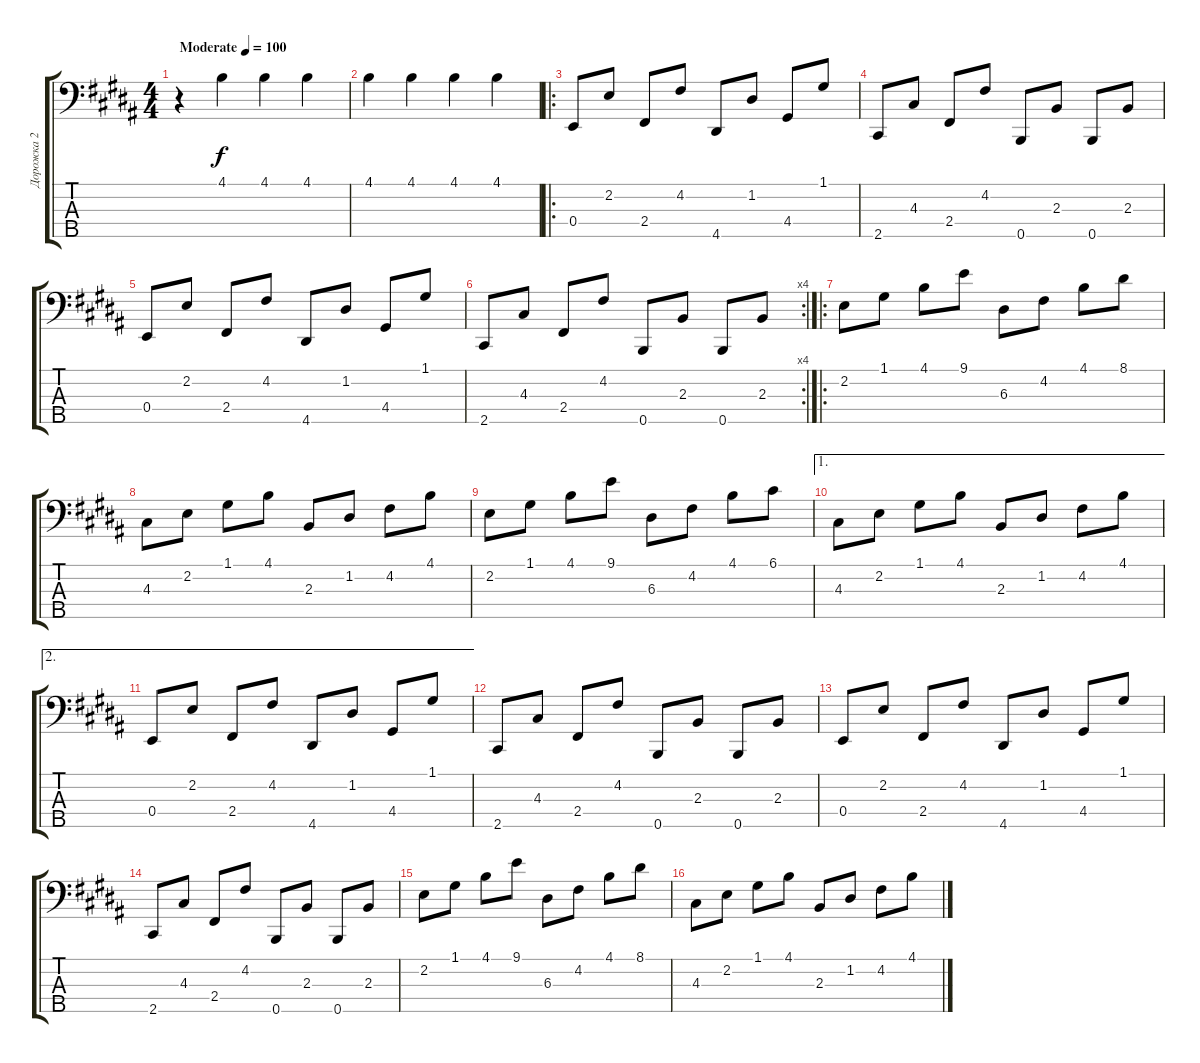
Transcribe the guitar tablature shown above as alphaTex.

\track ("Дорожка 2" "Дорожка 2") {instrument electricbassfinger bank 48}
\staff {score tabs}
\tuning (G2 D2 A1 E1 B0) {hide}
\ts (4 4)
\tempo (100 "Moderate")
\clef f4
\ks b
r.4{dy f instrument electricbassfinger} 4.1.4 4.1.4 4.1.4 |
4.1.4 4.1.4 4.1.4 4.1.4 |
\ro
0.4.8 2.2.8 2.4.8 4.2.8 4.5.8 1.2.8 4.4.8 1.1.8 |
2.5.8 4.3.8 2.4.8 4.2.8 0.5.8 2.3.8 0.5.8 2.3.8 |
0.4.8 2.2.8 2.4.8 4.2.8 4.5.8 1.2.8 4.4.8 1.1.8 |
\rc 4
2.5.8 4.3.8 2.4.8 4.2.8 0.5.8 2.3.8 0.5.8 2.3.8 |
\ro
2.2.8 1.1.8 4.1.8 9.1.8 6.3.8 4.2.8 4.1.8 8.1.8 |
4.3.8 2.2.8 1.1.8 4.1.8 2.3.8 1.2.8 4.2.8 4.1.8 |
2.2.8 1.1.8 4.1.8 9.1.8 6.3.8 4.2.8 4.1.8 6.1.8 |
\ae 1
4.3.8 2.2.8 1.1.8 4.1.8 2.3.8 1.2.8 4.2.8 4.1.8 |
\ae 2
0.4.8 2.2.8 2.4.8 4.2.8 4.5.8 1.2.8 4.4.8 1.1.8 |
2.5.8 4.3.8 2.4.8 4.2.8 0.5.8 2.3.8 0.5.8 2.3.8 |
0.4.8 2.2.8 2.4.8 4.2.8 4.5.8 1.2.8 4.4.8 1.1.8 |
2.5.8 4.3.8 2.4.8 4.2.8 0.5.8 2.3.8 0.5.8 2.3.8 |
2.2.8 1.1.8 4.1.8 9.1.8 6.3.8 4.2.8 4.1.8 8.1.8 |
4.3.8 2.2.8 1.1.8 4.1.8 2.3.8 1.2.8 4.2.8 4.1.8
